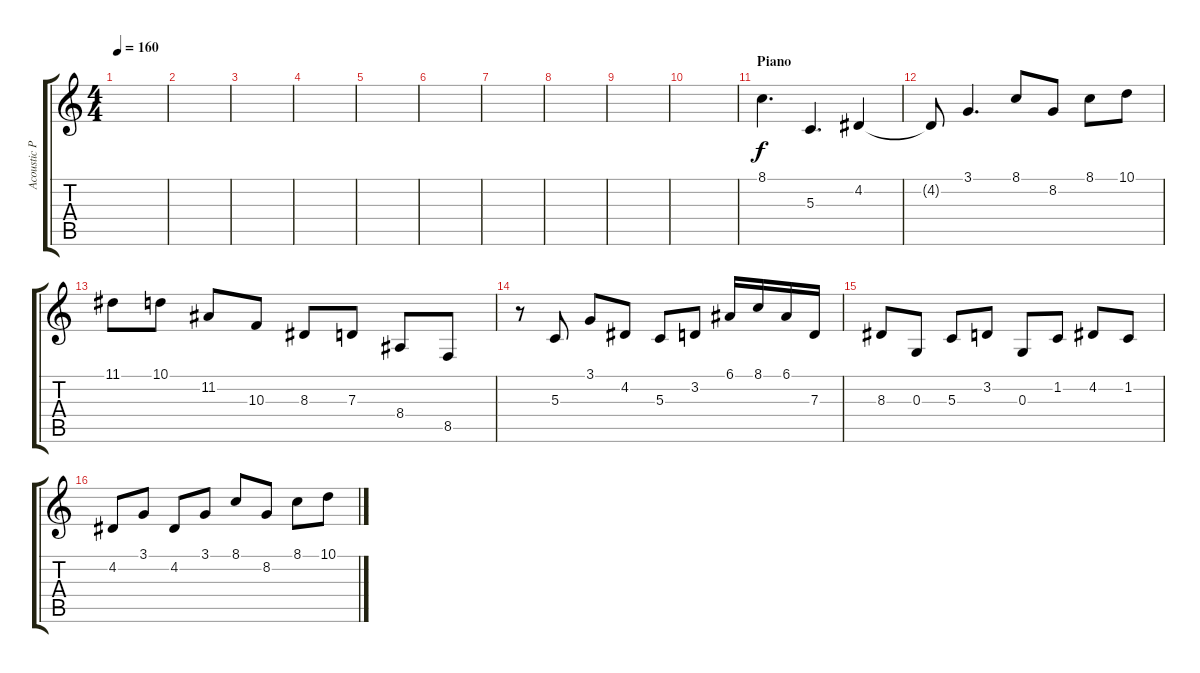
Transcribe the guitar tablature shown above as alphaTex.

\track ("Acoustic Piano" "Acoustic P") {instrument acousticgrandpiano}
\staff {score tabs}
\tuning (E4 B3 G3 D3 A2 E2) {hide}
\ts (4 4)
\tempo 160
\clef g2
\ks c
|
|
|
|
|
|
|
|
|
|
\section ("" "Piano")
8.1.4{d} 5.3.4{d} 4.2.4 |
4.2{t}.8 3.1.4{d} 8.1.8 8.2.8 8.1.8 10.1.8 |
11.1.8 10.1.8 11.2.8 10.3.8 8.3.8 7.3.8 8.4.8 8.5.8 |
r.8 5.3.8 3.1.8 4.2.8 5.3.8 3.2.8 6.1.16 8.1.16 6.1.16 7.3.16 |
8.3.8 0.3.8 5.3.8 3.2.8 0.3.8 1.2.8 4.2.8 1.2.8 |
4.2.8 3.1.8 4.2.8 3.1.8 8.1.8 8.2.8 8.1.8 10.1.8
